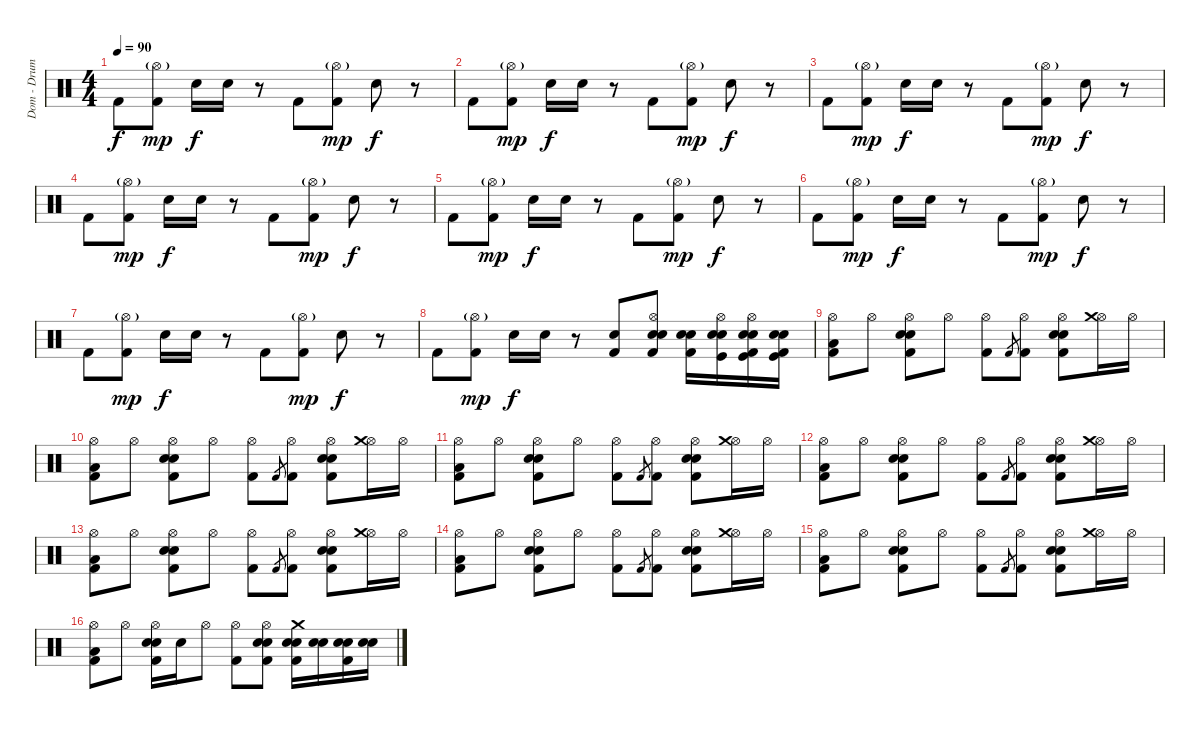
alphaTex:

\track ("Dom - Drums" "Dom - Drum") {instrument percussion}
\staff {score}
\articulation defaults
\ts (4 4)
\tempo 90
\clef neutral
\ks c "Kick (hit) 2".8{dy f}
("Hi-Hat (open)"{g} "Kick (hit) 2").8{dy mp} "Electric Snare (hit)".16{dy f} "Electric Snare (hit)".16 r.8 "Kick (hit) 2".8 ("Hi-Hat (open)"{g} "Kick (hit) 2").8{dy mp} "Electric Snare (hit)".8{dy f} r.8 |
"Kick (hit) 2".8 ("Hi-Hat (open)"{g} "Kick (hit) 2").8{dy mp} "Electric Snare (hit)".16{dy f} "Electric Snare (hit)".16 r.8 "Kick (hit) 2".8 ("Hi-Hat (open)"{g} "Kick (hit) 2").8{dy mp} "Electric Snare (hit)".8{dy f} r.8 |
"Kick (hit) 2".8 ("Hi-Hat (open)"{g} "Kick (hit) 2").8{dy mp} "Electric Snare (hit)".16{dy f} "Electric Snare (hit)".16 r.8 "Kick (hit) 2".8 ("Hi-Hat (open)"{g} "Kick (hit) 2").8{dy mp} "Electric Snare (hit)".8{dy f} r.8 |
"Kick (hit) 2".8 ("Hi-Hat (open)"{g} "Kick (hit) 2").8{dy mp} "Electric Snare (hit)".16{dy f} "Electric Snare (hit)".16 r.8 "Kick (hit) 2".8 ("Hi-Hat (open)"{g} "Kick (hit) 2").8{dy mp} "Electric Snare (hit)".8{dy f} r.8 |
"Kick (hit) 2".8 ("Hi-Hat (open)"{g} "Kick (hit) 2").8{dy mp} "Electric Snare (hit)".16{dy f} "Electric Snare (hit)".16 r.8 "Kick (hit) 2".8 ("Hi-Hat (open)"{g} "Kick (hit) 2").8{dy mp} "Electric Snare (hit)".8{dy f} r.8 |
"Kick (hit) 2".8 ("Hi-Hat (open)"{g} "Kick (hit) 2").8{dy mp} "Electric Snare (hit)".16{dy f} "Electric Snare (hit)".16 r.8 "Kick (hit) 2".8 ("Hi-Hat (open)"{g} "Kick (hit) 2").8{dy mp} "Electric Snare (hit)".8{dy f} r.8 |
"Kick (hit) 2".8 ("Hi-Hat (open)"{g} "Kick (hit) 2").8{dy mp} "Electric Snare (hit)".16{dy f} "Electric Snare (hit)".16 r.8 "Kick (hit) 2".8 ("Hi-Hat (open)"{g} "Kick (hit) 2").8{dy mp} "Electric Snare (hit)".8{dy f} r.8 |
"Kick (hit) 2".8 ("Hi-Hat (open)"{g} "Kick (hit) 2").8{dy mp} "Electric Snare (hit)".16{dy f} "Electric Snare (hit)".16 r.8 ("Electric Snare (hit)" "Kick (hit) 2").8 ("Hi-Hat (open)" "Snare (hit) 2" "Electric Snare (hit)" "Kick (hit) 2").8 ("Snare (hit) 2" "Electric Snare (hit)" "Kick (hit) 2").16 ("Hi-Hat (open)" "Snare (hit) 2" "Electric Snare (hit)" "Kick (hit)").16 ("Hi-Hat (open)" "Snare (hit) 2" "Electric Snare (hit)" "Kick (hit)" "Kick (hit) 2").16 ("Snare (hit) 2" "Electric Snare (hit)" "Kick (hit)" "Kick (hit) 2").16 |
("Hi-Hat (open)" "Low Tom (hit)" "Kick (hit) 2").8 "Hi-Hat (open)".8 ("Hi-Hat (open)" "Snare (hit) 2" "Electric Snare (hit)" "Kick (hit) 2").8 "Hi-Hat (open)".8 ("Hi-Hat (open)" "Kick (hit) 2").8 "Kick (hit) 2".8{gr} ("Hi-Hat (open)" "Kick (hit) 2").8 ("Hi-Hat (open)" "Snare (hit) 2" "Electric Snare (hit)" "Kick (hit) 2").8 ("Hi-Hat (open)" "Crash medium (hit)").16 "Hi-Hat (open)".16 |
("Hi-Hat (open)" "Low Tom (hit)" "Kick (hit) 2").8 "Hi-Hat (open)".8 ("Hi-Hat (open)" "Snare (hit) 2" "Electric Snare (hit)" "Kick (hit) 2").8 "Hi-Hat (open)".8 ("Hi-Hat (open)" "Kick (hit) 2").8 "Kick (hit) 2".8{gr} ("Hi-Hat (open)" "Kick (hit) 2").8 ("Hi-Hat (open)" "Snare (hit) 2" "Electric Snare (hit)" "Kick (hit) 2").8 ("Hi-Hat (open)" "Crash medium (hit)").16 "Hi-Hat (open)".16 |
("Hi-Hat (open)" "Low Tom (hit)" "Kick (hit) 2").8 "Hi-Hat (open)".8 ("Hi-Hat (open)" "Snare (hit) 2" "Electric Snare (hit)" "Kick (hit) 2").8 "Hi-Hat (open)".8 ("Hi-Hat (open)" "Kick (hit) 2").8 "Kick (hit) 2".8{gr} ("Hi-Hat (open)" "Kick (hit) 2").8 ("Hi-Hat (open)" "Snare (hit) 2" "Electric Snare (hit)" "Kick (hit) 2").8 ("Hi-Hat (open)" "Crash medium (hit)").16 "Hi-Hat (open)".16 |
("Hi-Hat (open)" "Low Tom (hit)" "Kick (hit) 2").8 "Hi-Hat (open)".8 ("Hi-Hat (open)" "Snare (hit) 2" "Electric Snare (hit)" "Kick (hit) 2").8 "Hi-Hat (open)".8 ("Hi-Hat (open)" "Kick (hit) 2").8 "Kick (hit) 2".8{gr} ("Hi-Hat (open)" "Kick (hit) 2").8 ("Hi-Hat (open)" "Snare (hit) 2" "Electric Snare (hit)" "Kick (hit) 2").8 ("Hi-Hat (open)" "Crash medium (hit)").16 "Hi-Hat (open)".16 |
("Hi-Hat (open)" "Low Tom (hit)" "Kick (hit) 2").8 "Hi-Hat (open)".8 ("Hi-Hat (open)" "Snare (hit) 2" "Electric Snare (hit)" "Kick (hit) 2").8 "Hi-Hat (open)".8 ("Hi-Hat (open)" "Kick (hit) 2").8 "Kick (hit) 2".8{gr} ("Hi-Hat (open)" "Kick (hit) 2").8 ("Hi-Hat (open)" "Snare (hit) 2" "Electric Snare (hit)" "Kick (hit) 2").8 ("Hi-Hat (open)" "Crash medium (hit)").16 "Hi-Hat (open)".16 |
("Hi-Hat (open)" "Low Tom (hit)" "Kick (hit) 2").8 "Hi-Hat (open)".8 ("Hi-Hat (open)" "Snare (hit) 2" "Electric Snare (hit)" "Kick (hit) 2").8 "Hi-Hat (open)".8 ("Hi-Hat (open)" "Kick (hit) 2").8 "Kick (hit) 2".8{gr} ("Hi-Hat (open)" "Kick (hit) 2").8 ("Hi-Hat (open)" "Snare (hit) 2" "Electric Snare (hit)" "Kick (hit) 2").8 ("Hi-Hat (open)" "Crash medium (hit)").16 "Hi-Hat (open)".16 |
("Hi-Hat (open)" "Low Tom (hit)" "Kick (hit) 2").8 "Hi-Hat (open)".8 ("Hi-Hat (open)" "Snare (hit) 2" "Electric Snare (hit)" "Kick (hit) 2").8 "Hi-Hat (open)".8 ("Hi-Hat (open)" "Kick (hit) 2").8 "Kick (hit) 2".8{gr} ("Hi-Hat (open)" "Kick (hit) 2").8 ("Hi-Hat (open)" "Snare (hit) 2" "Electric Snare (hit)" "Kick (hit) 2").8 ("Hi-Hat (open)" "Crash medium (hit)").16 "Hi-Hat (open)".16 |
("Hi-Hat (open)" "Low Tom (hit)" "Kick (hit) 2").8 "Hi-Hat (open)".8 ("Hi-Hat (open)" "Snare (hit) 2" "Electric Snare (hit)" "Kick (hit) 2").16 "Electric Snare (hit)".16 "Hi-Hat (open)".8 ("Hi-Hat (open)" "Kick (hit) 2").8 ("Hi-Hat (open)" "Snare (hit) 2" "Electric Snare (hit)" "Kick (hit) 2").8 ("Crash medium (hit)" "Snare (hit) 2" "Electric Snare (hit)" "Kick (hit) 2").16 ("Snare (hit) 2" "Electric Snare (hit)").16 ("Snare (hit) 2" "Electric Snare (hit)" "Kick (hit) 2").16 ("Snare (hit) 2" "Electric Snare (hit)").16
